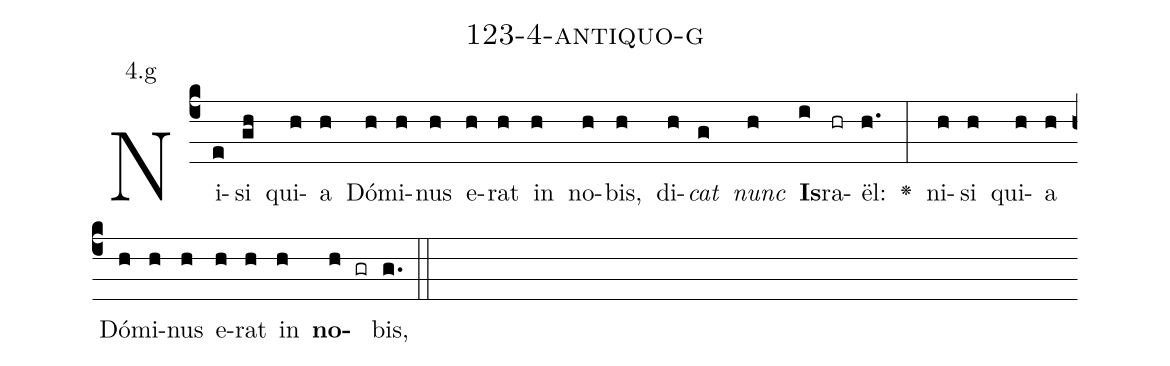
name: 123-4-antiquo-g;
annotation: 4.g;
%%
(c4)Ni(e)si(gh) qui(h)a(h) Dó(h)mi(h)nus(h) e(h)rat(h) in(h) no(h)bis,(h) di(h)<i>cat</i>(g) <i>nunc</i>(h) <b>Is</b>(i)ra(hr)ël:(h.) <v>\greheightstar</v>(:) ni(h)si(h) qui(h)a(h) Dó(h)mi(h)nus(h) e(h)rat(h) in(h) <b>no</b>(h gr)bis,(g.) (::)


%E(h) u(h) o(h) u(h) a(h) e.(g.) (::)
